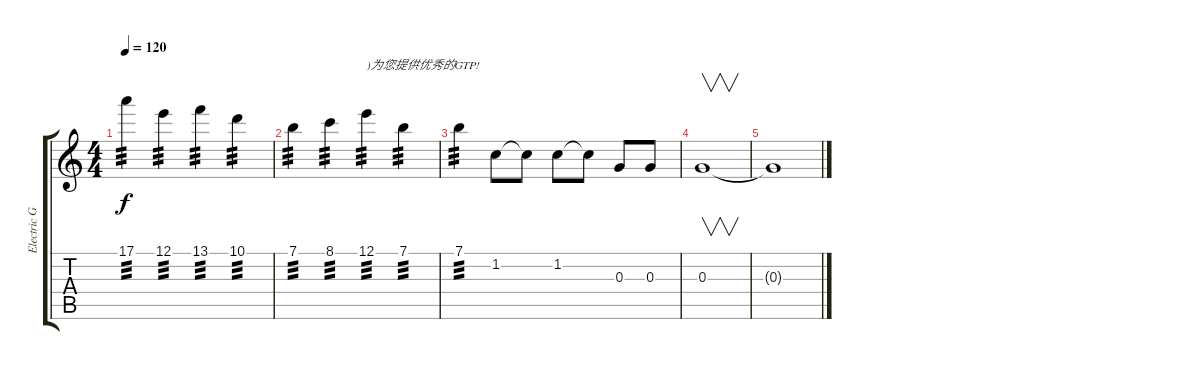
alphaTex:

\track ("Electric Guitar 2" "Electric G") {instrument distortionguitar}
\staff {score tabs}
\tuning (E4 B3 G3 D3 A2 E2) {hide}
\ts (4 4)
\tempo 120
\clef g2
\ks c
17.1.4{tp 3 dy f} 12.1.4{tp 3} 13.1.4{tp 3} 10.1.4{tp 3} |
7.1.4{tp 3} 8.1.4{tp 3} 12.1.4{txt ")为您提供优秀的GTP!" tp 3} 7.1.4{tp 3} |
7.1.4{tp 3} 1.2.8 1.2{t}.8 1.2.8 1.2{t}.8 0.3.8 0.3.8 |
0.3.1{v} |
0.3{t}.1
